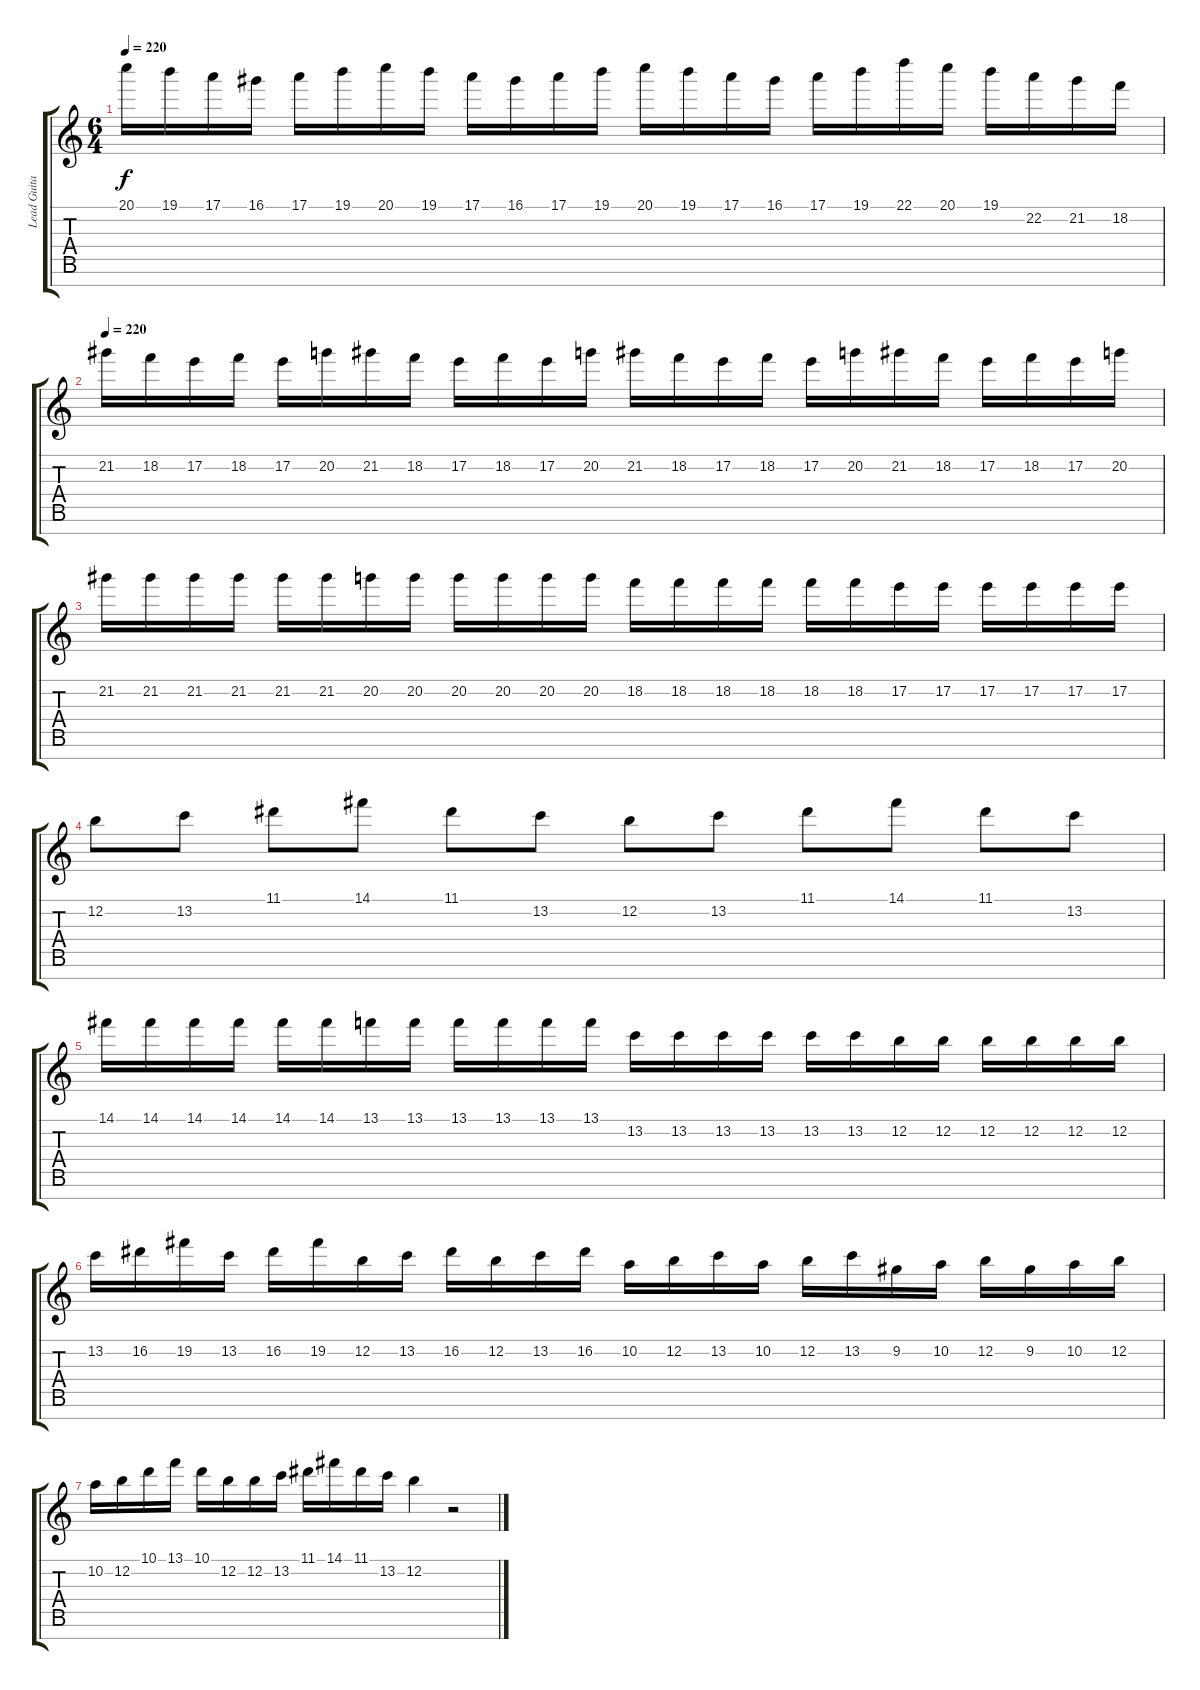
\track ("Lead Guitar" "Lead Guita") {instrument distortionguitar}
\staff {score tabs}
\tuning (E4 B3 G3 D3 A2 E2 B1) {hide}
\ts (6 4)
\tempo 220
\clef g2
\ks c
20.1.16{dy f} 19.1.16 17.1.16 16.1.16 17.1.16 19.1.16 20.1.16 19.1.16 17.1.16 16.1.16 17.1.16 19.1.16 20.1.16 19.1.16 17.1.16 16.1.16 17.1.16 19.1.16 22.1.16 20.1.16 19.1.16 22.2.16 21.2.16 18.2.16 |
\tempo 220
21.2.16 18.2.16 17.2.16 18.2.16 17.2.16 20.2.16 21.2.16 18.2.16 17.2.16 18.2.16 17.2.16 20.2.16 21.2.16 18.2.16 17.2.16 18.2.16 17.2.16 20.2.16 21.2.16 18.2.16 17.2.16 18.2.16 17.2.16 20.2.16 |
21.2.16 21.2.16 21.2.16 21.2.16 21.2.16 21.2.16 20.2.16 20.2.16 20.2.16 20.2.16 20.2.16 20.2.16 18.2.16 18.2.16 18.2.16 18.2.16 18.2.16 18.2.16 17.2.16 17.2.16 17.2.16 17.2.16 17.2.16 17.2.16 |
12.2.8 13.2.8 11.1.8 14.1.8 11.1.8 13.2.8 12.2.8 13.2.8 11.1.8 14.1.8 11.1.8 13.2.8 |
14.1.16 14.1.16 14.1.16 14.1.16 14.1.16 14.1.16 13.1.16 13.1.16 13.1.16 13.1.16 13.1.16 13.1.16 13.2.16 13.2.16 13.2.16 13.2.16 13.2.16 13.2.16 12.2.16 12.2.16 12.2.16 12.2.16 12.2.16 12.2.16 |
13.2.16 16.2.16 19.2.16 13.2.16 16.2.16 19.2.16 12.2.16 13.2.16 16.2.16 12.2.16 13.2.16 16.2.16 10.2.16 12.2.16 13.2.16 10.2.16 12.2.16 13.2.16 9.2.16 10.2.16 12.2.16 9.2.16 10.2.16 12.2.16 |
10.2.16 12.2.16 10.1.16 13.1.16 10.1.16 12.2.16 12.2.16 13.2.16 11.1.16 14.1.16 11.1.16 13.2.16 12.2.4 r.2
